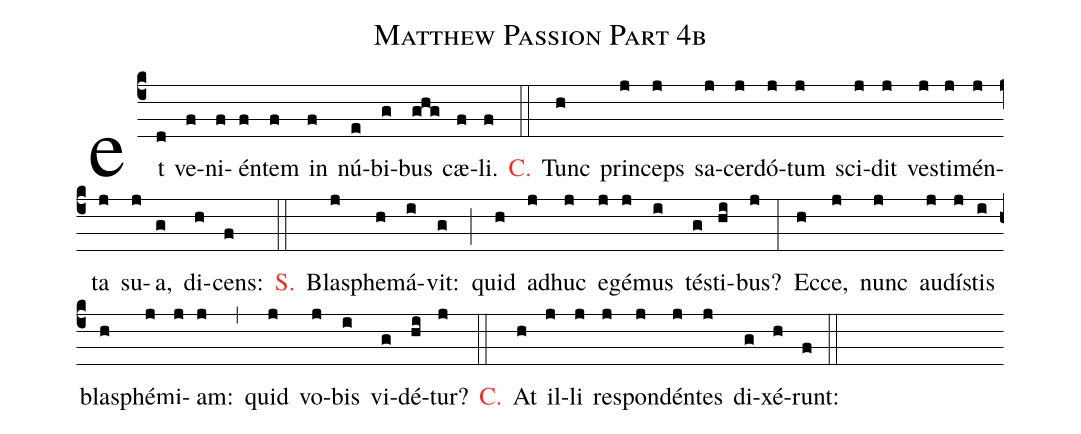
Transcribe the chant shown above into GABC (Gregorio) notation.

name:Matthew Passion Part 4b;
%%
(c4) et(d) ve(f)ni(f)én(f)tem(f) in(f) nú(e)bi(g)bus(ghg) cæ(f)li.(f) <c>C.</c>(::) Tunc(h) prin(j)ceps(j) sa(j)cer(j)dó(j)tum(j) sci(j)dit(j) ves(j)ti(j)mén(j)ta(j) su(j)a,(g) di(h)cens:(f) <c>S.</c>(::) Bla(j)sphe(h)má(i)vit:(g) (;) quid(h) ad(j)huc(j) e(j)gé(j)mus(i) tés(g)ti(hi)bus?(j) (:) Ec(h)ce,(j) nunc(j) au(j)dí(j)stis(i) bla(h)sphé(j)mi(j)am:(j) (,) quid(j) vo(j)bis(i) vi(g)dé(hi)tur?(j) <c>C.</c>(::) At(h) il(j)li(j) res(j)pon(j)dén(j)tes(j) di(g)xé(h)runt:(f) (::)
